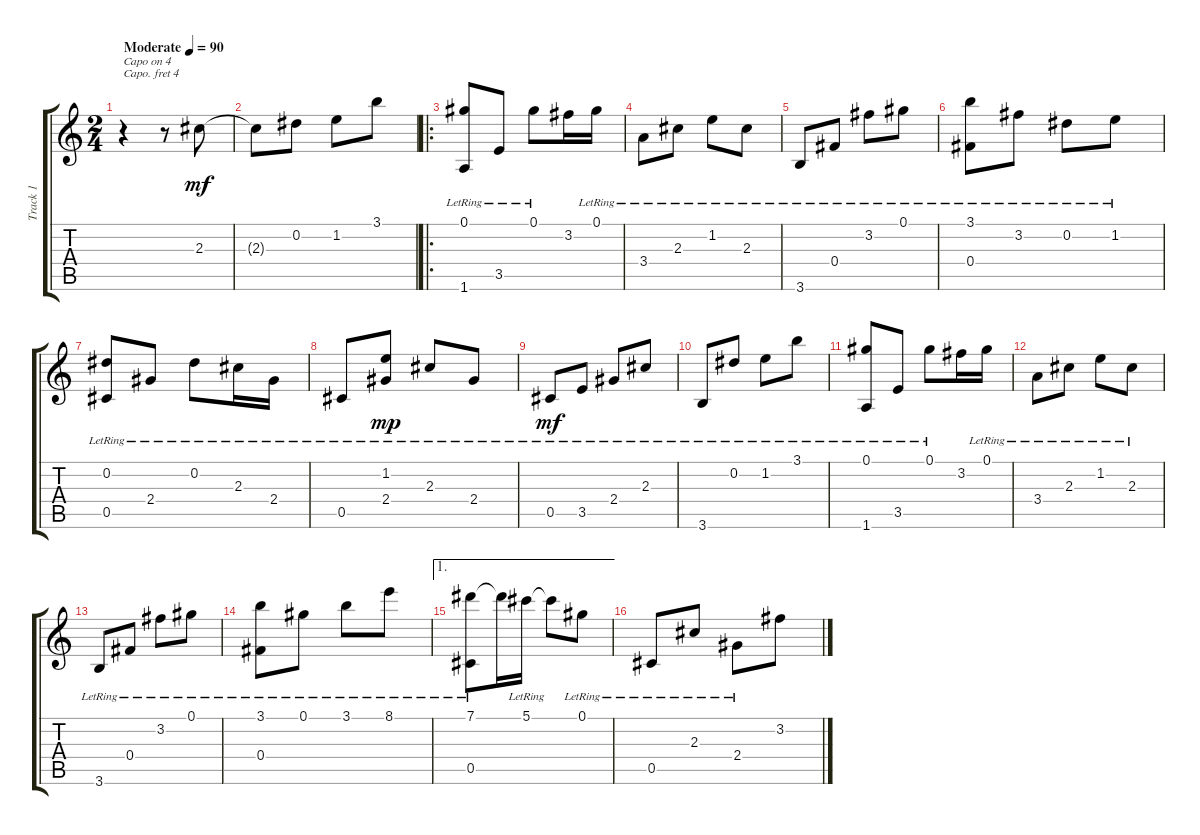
\track ("Track 1" "Track 1") {instrument acousticguitarsteel}
\staff {score tabs}
\capo 4
\tuning (E4 B3 G3 D3 A2 E2) {hide}
\ts (2 4)
\tempo (90 "Moderate")
\clef g2
\ks c
r.4{txt "Capo on 4" dy mf instrument acousticguitarsteel} r.8 2.3.8 |
2.3{t}.8 0.2.8 1.2.8 3.1.8 |
\ro
(0.1{lr} 1.6{lr}).8 3.5{lr}.8 0.1{lr}.8 3.2.16 0.1{lr}.16 |
3.4{lr}.8 2.3{lr}.8 1.2{lr}.8 2.3{lr}.8 |
3.6{lr}.8 0.4{lr}.8 3.2{lr}.8 0.1{lr}.8 |
(3.1 0.4{lr}).8 3.2{lr}.8 0.2{lr}.8 1.2{lr}.8 |
(0.2{lr} 0.5{lr}).8 2.4{lr}.8 0.2{lr}.8 2.3{lr}.16 2.4{lr}.16 |
0.5{lr}.8 (1.2{lr} 2.4{lr}).8{dy mp} 2.3{lr}.8 2.4{lr}.8 |
0.5{lr}.8{dy mf} 3.5{lr}.8 2.4{lr}.8 2.3{lr}.8 |
3.6{lr}.8 0.2{lr}.8 1.2{lr}.8 3.1{lr}.8 |
(0.1{lr} 1.6{lr}).8 3.5{lr}.8 0.1{lr}.8 3.2.16 0.1{lr}.16 |
3.4{lr}.8 2.3{lr}.8 1.2{lr}.8 2.3{lr}.8 |
3.6{lr}.8 0.4{lr}.8 3.2{lr}.8 0.1{lr}.8 |
(3.1{lr} 0.4{lr}).8 0.1{lr}.8 3.1{lr}.8 8.1{lr}.8 |
\ae 1
(7.1{lr} 0.5{lr}).8 7.1{t}.16 5.1{lr}.16 5.1{t}.8 0.1{lr}.8 |
0.5{lr}.8 2.3{lr}.8 2.4{lr}.8 3.2.8
